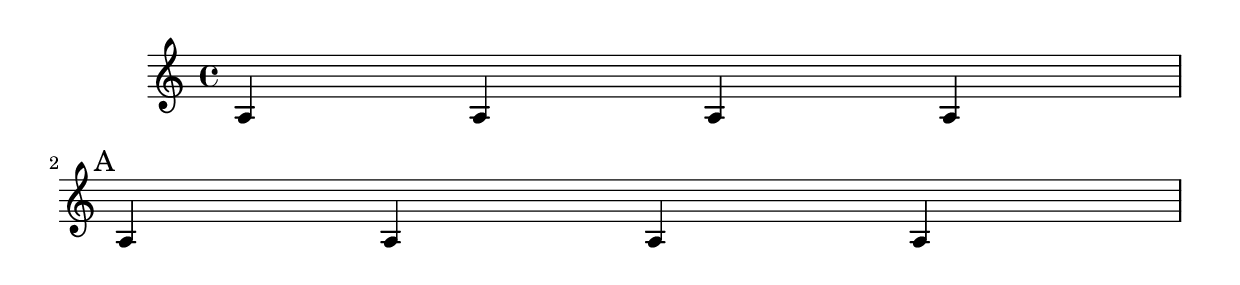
\version "2.3.4"

\header {

texidoc =" The A is atop an invisible barline. The barline,
although invisible, is also translated because it is the last one of
the break alignment."
    
}

\paper { raggedright= ##t }

\score{  {
a a a a \break
\mark A
a a a a}}

